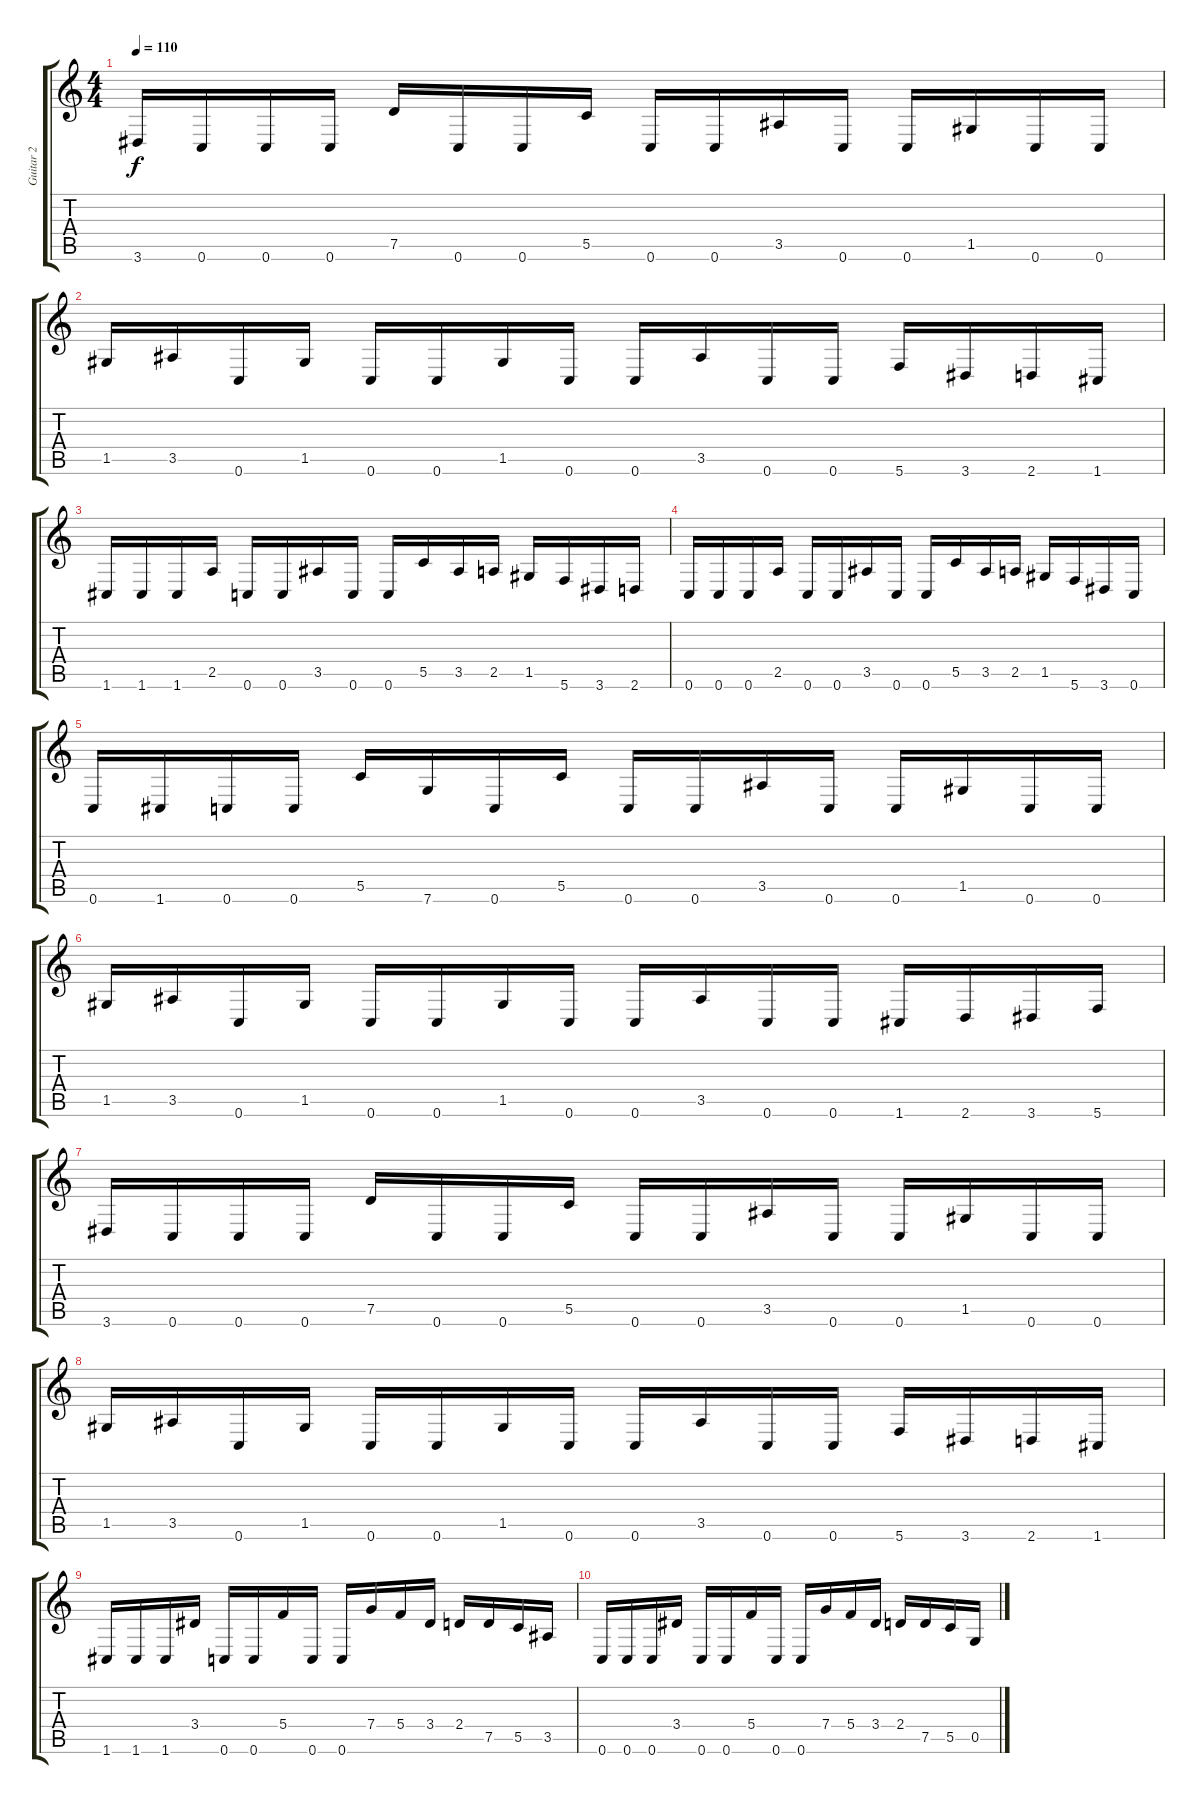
\track ("Guitar 2" "Guitar 2") {instrument distortionguitar}
\staff {score tabs}
\tuning (D4 A3 F3 C3 G2 C2) {hide}
\ts (4 4)
\tempo 110
\clef g2
\ks c
3.6.16{dy f} 0.6.16 0.6.16 0.6.16 7.5.16 0.6.16 0.6.16 5.5.16 0.6.16 0.6.16 3.5.16 0.6.16 0.6.16 1.5.16 0.6.16 0.6.16 |
1.5.16 3.5.16 0.6.16 1.5.16 0.6.16 0.6.16 1.5.16 0.6.16 0.6.16 3.5.16 0.6.16 0.6.16 5.6.16 3.6.16 2.6.16 1.6.16 |
1.6.16 1.6.16 1.6.16 2.5.16 0.6.16 0.6.16 3.5.16 0.6.16 0.6.16 5.5.16 3.5.16 2.5.16 1.5.16 5.6.16 3.6.16 2.6.16 |
0.6.16 0.6.16 0.6.16 2.5.16 0.6.16 0.6.16 3.5.16 0.6.16 0.6.16 5.5.16 3.5.16 2.5.16 1.5.16 5.6.16 3.6.16 0.6.16 |
0.6.16 1.6.16 0.6.16 0.6.16 5.5.16 7.6.16 0.6.16 5.5.16 0.6.16 0.6.16 3.5.16 0.6.16 0.6.16 1.5.16 0.6.16 0.6.16 |
1.5.16 3.5.16 0.6.16 1.5.16 0.6.16 0.6.16 1.5.16 0.6.16 0.6.16 3.5.16 0.6.16 0.6.16 1.6.16 2.6.16 3.6.16 5.6.16 |
3.6.16 0.6.16 0.6.16 0.6.16 7.5.16 0.6.16 0.6.16 5.5.16 0.6.16 0.6.16 3.5.16 0.6.16 0.6.16 1.5.16 0.6.16 0.6.16 |
1.5.16 3.5.16 0.6.16 1.5.16 0.6.16 0.6.16 1.5.16 0.6.16 0.6.16 3.5.16 0.6.16 0.6.16 5.6.16 3.6.16 2.6.16 1.6.16 |
1.6.16 1.6.16 1.6.16 3.4.16 0.6.16 0.6.16 5.4.16 0.6.16 0.6.16 7.4.16 5.4.16 3.4.16 2.4.16 7.5.16 5.5.16 3.5.16 |
0.6.16 0.6.16 0.6.16 3.4.16 0.6.16 0.6.16 5.4.16 0.6.16 0.6.16 7.4.16 5.4.16 3.4.16 2.4.16 7.5.16 5.5.16 0.5.16
